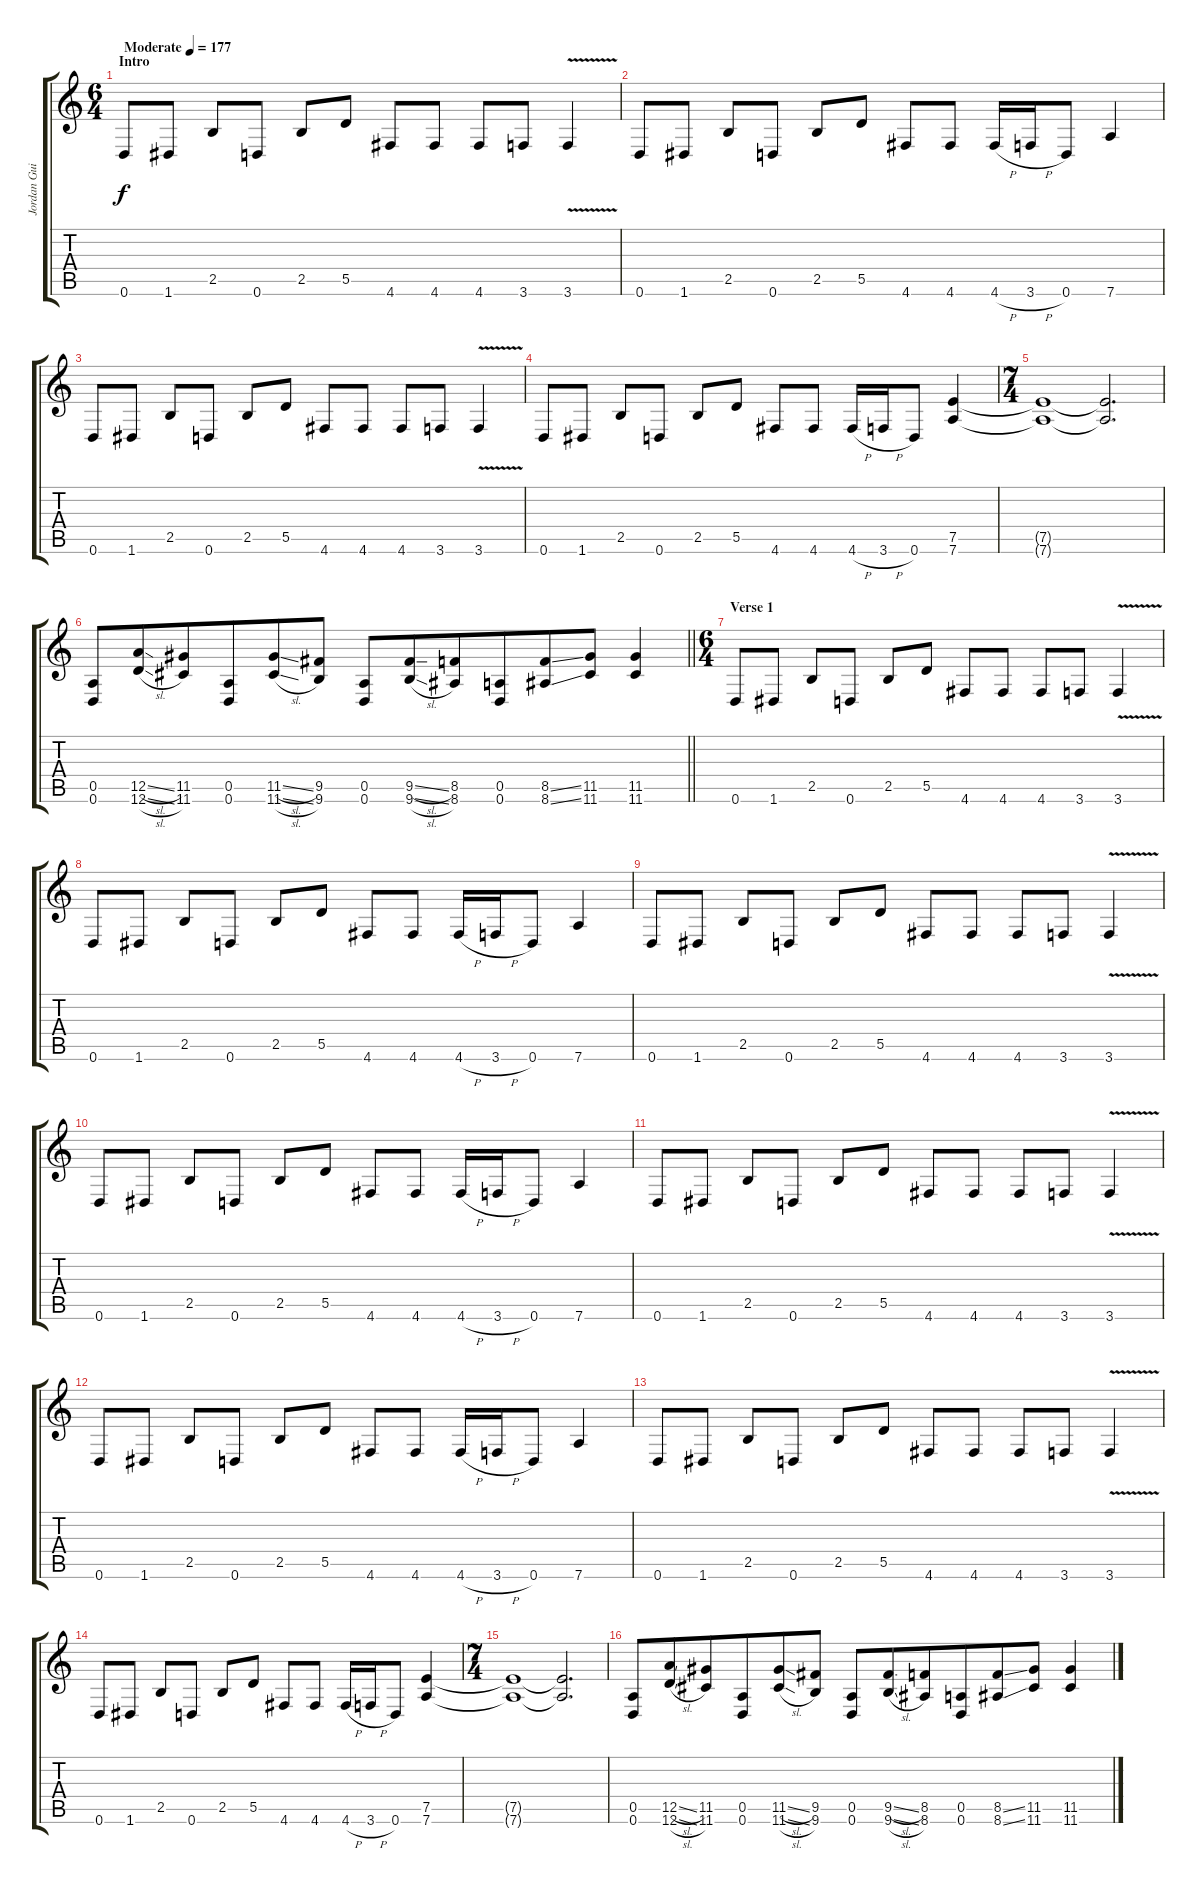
\track ("Jordan Guitar" "Jordan Gui") {instrument overdrivenguitar}
\staff {score tabs}
\tuning (E4 B3 G3 D3 A2 D2) {hide}
\ts (6 4)
\section ("" "Intro")
\tempo (177 "Moderate")
\clef g2
\ks c
0.6.8{dy f instrument overdrivenguitar} 1.6.8 2.5.8 0.6.8 2.5.8 5.5.8 4.6.8 4.6.8 4.6.8 3.6.8 3.6{v}.4 |
0.6.8 1.6.8 2.5.8 0.6.8 2.5.8 5.5.8 4.6.8 4.6.8 4.6{h}.16 3.6{h}.16 0.6.8 7.6.4 |
0.6.8 1.6.8 2.5.8 0.6.8 2.5.8 5.5.8 4.6.8 4.6.8 4.6.8 3.6.8 3.6{v}.4 |
0.6.8 1.6.8 2.5.8 0.6.8 2.5.8 5.5.8 4.6.8 4.6.8 4.6{h}.16 3.6{h}.16 0.6.8 (7.5 7.6).4 |
\ts (7 4)
(7.5{t} 7.6{t}).1 (7.5{t} 7.6{t}).2{d} |
\barLineRight lightlight
(0.5 0.6).8 (12.5{sl} 12.6{sl}).8{beam merge} (11.5 11.6).8 (0.5 0.6).8{beam merge} (11.5{sl} 11.6{sl}).8 (9.5 9.6).8 (0.5 0.6).8 (9.5{sl} 9.6{sl}).8{beam merge} (8.5 8.6).8 (0.5 0.6).8{beam merge} (8.5{ss} 8.6{ss}).8 (11.5 11.6).8{beam merge} (11.5 11.6).4 |
\ts (6 4)
\section ("" "Verse 1")
0.6.8 1.6.8 2.5.8 0.6.8 2.5.8 5.5.8 4.6.8 4.6.8 4.6.8 3.6.8 3.6{v}.4 |
0.6.8 1.6.8 2.5.8 0.6.8 2.5.8 5.5.8 4.6.8 4.6.8 4.6{h}.16 3.6{h}.16 0.6.8 7.6.4 |
0.6.8 1.6.8 2.5.8 0.6.8 2.5.8 5.5.8 4.6.8 4.6.8 4.6.8 3.6.8 3.6{v}.4 |
0.6.8 1.6.8 2.5.8 0.6.8 2.5.8 5.5.8 4.6.8 4.6.8 4.6{h}.16 3.6{h}.16 0.6.8 7.6.4 |
0.6.8 1.6.8 2.5.8 0.6.8 2.5.8 5.5.8 4.6.8 4.6.8 4.6.8 3.6.8 3.6{v}.4 |
0.6.8 1.6.8 2.5.8 0.6.8 2.5.8 5.5.8 4.6.8 4.6.8 4.6{h}.16 3.6{h}.16 0.6.8 7.6.4 |
0.6.8 1.6.8 2.5.8 0.6.8 2.5.8 5.5.8 4.6.8 4.6.8 4.6.8 3.6.8 3.6{v}.4 |
0.6.8 1.6.8 2.5.8 0.6.8 2.5.8 5.5.8 4.6.8 4.6.8 4.6{h}.16 3.6{h}.16 0.6.8 (7.5 7.6).4 |
\ts (7 4)
(7.5{t} 7.6{t}).1 (7.5{t} 7.6{t}).2{d} |
(0.5 0.6).8 (12.5{sl} 12.6{sl}).8{beam merge} (11.5 11.6).8 (0.5 0.6).8{beam merge} (11.5{sl} 11.6{sl}).8 (9.5 9.6).8 (0.5 0.6).8 (9.5{sl} 9.6{sl}).8{beam merge} (8.5 8.6).8 (0.5 0.6).8{beam merge} (8.5{ss} 8.6{ss}).8 (11.5 11.6).8{beam merge} (11.5 11.6).4
